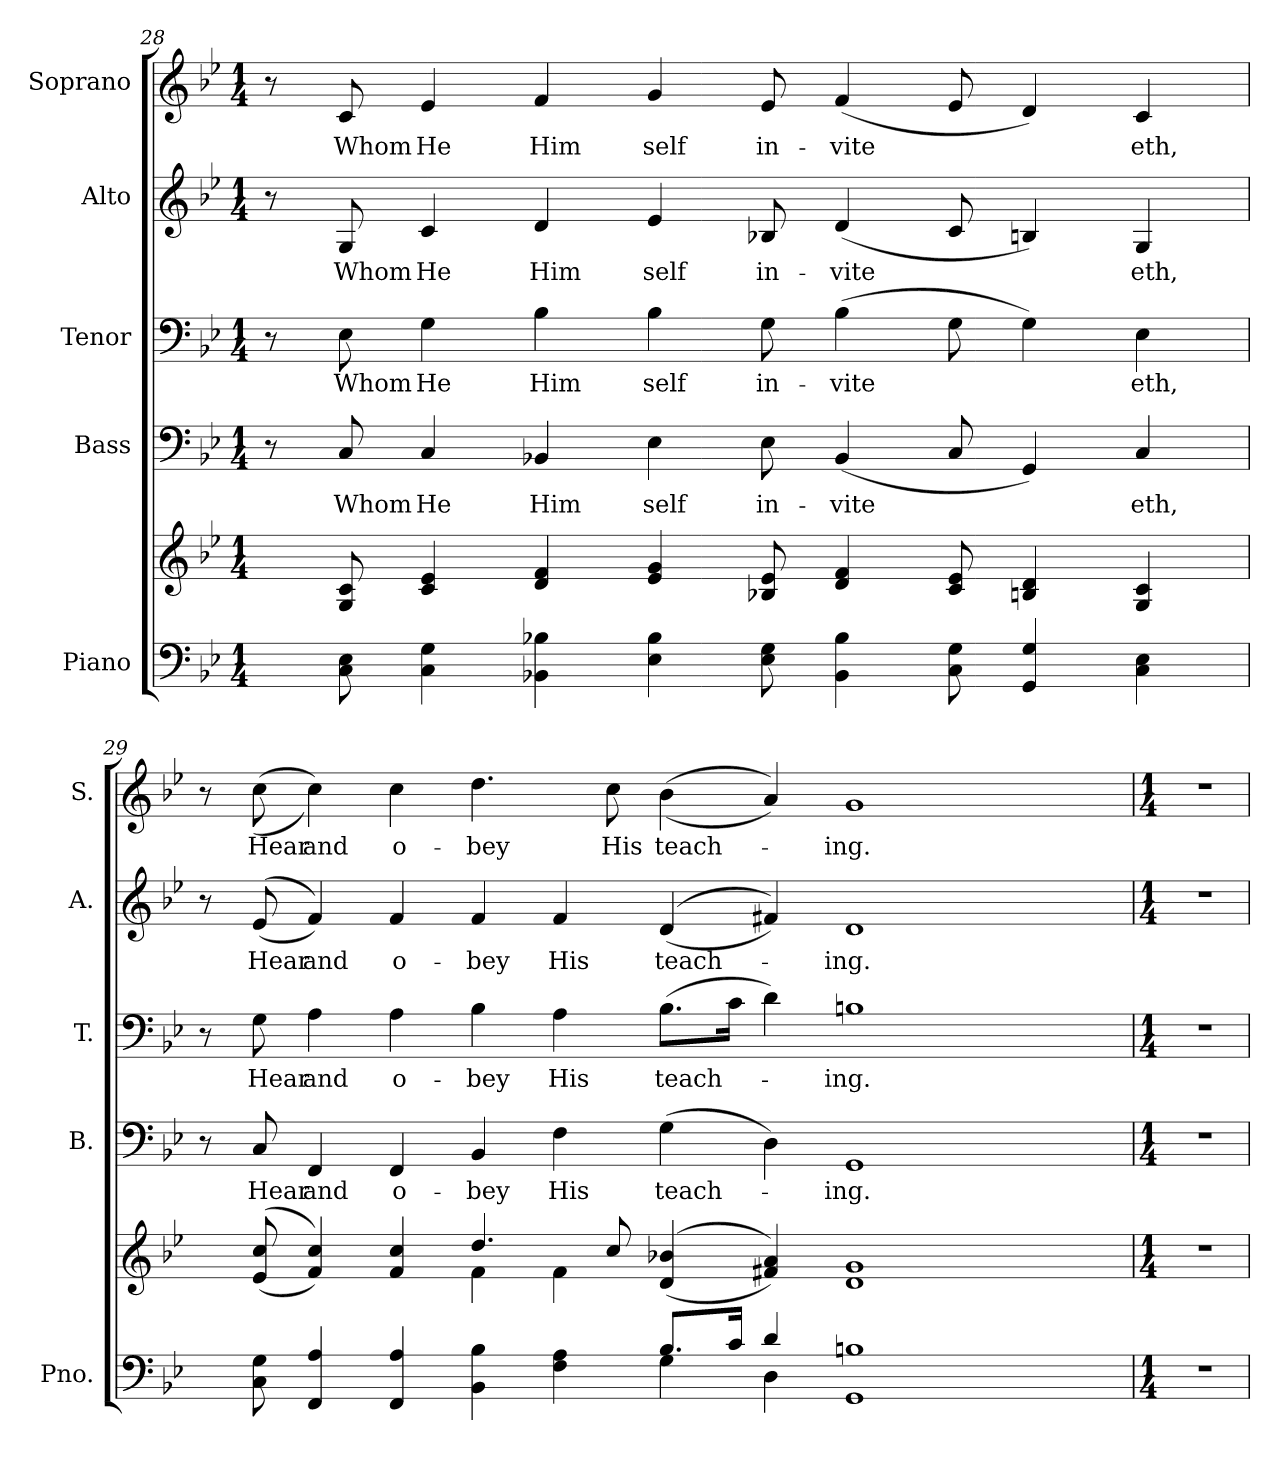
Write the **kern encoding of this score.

**kern	**kern	**kern	**text	**kern	**text	**kern	**text	**kern	**text
*part5	*part5	*part4	*part4	*part3	*part3	*part2	*part2	*part1	*part1
*staff6	*staff5	*staff4	*staff4	*staff3	*staff3	*staff2	*staff2	*staff1	*staff1
*I"Piano	*	*I"Bass	*	*I"Tenor	*	*I"Alto	*	*I"Soprano	*
*I'Pno.	*	*I'B.	*	*I'T.	*	*I'A.	*	*I'S.	*
!!LO:PB:g=z
*clefF4	*clefG2	*clefF4	*	*clefF4	*	*clefG2	*	*clefG2	*
*k[b-e-]	*k[b-e-]	*k[b-e-]	*	*k[b-e-]	*	*k[b-e-]	*	*k[b-e-]	*
*B-:	*B-:	*B-:	*	*B-:	*	*B-:	*	*B-:	*
*M1/4	*M1/4	*M1/4	*	*M1/4	*	*M1/4	*	*M1/4	*
=28	=28	=28	=28	=28	=28	=28	=28	=28	=28
8ryy	8ryy	8r	.	8r	.	8r	.	8r	.
!	!	!	!LO:LY:b:color=#000000	!	!	!	!	!	!
!	!	!	!	!	!LO:LY:b:color=#000000	!	!	!	!
!	!	!	!	!	!	!	!LO:LY:b:color=#000000	!	!
!	!	!	!	!	!	!	!	!	!LO:LY:b:color=#000000
8Ci\ 8E-i	8Gi/ 8ci	8Ci/	Whom	8E-i\	Whom	8Gi/	Whom	8ci/	Whom
!	!	!	!LO:LY:b:color=#000000	!	!	!	!	!	!
!	!	!	!	!	!LO:LY:b:color=#000000	!	!	!	!
!	!	!	!	!	!	!	!LO:LY:b:color=#000000	!	!
!	!	!	!	!	!	!	!	!	!LO:LY:b:color=#000000
4Ci\ 4Gi	4ci/ 4e-i	4Ci/	He	4Gi\	He	4ci/	He	4e-i/	He
!	!	!	!LO:LY:b:color=#000000	!	!	!	!	!	!
!	!	!	!	!	!LO:LY:b:color=#000000	!	!	!	!
!	!	!	!	!	!	!	!LO:LY:b:color=#000000	!	!
!	!	!	!	!	!	!	!	!	!LO:LY:b:color=#000000
4BB-Xi\ 4B-Xi	4di/ 4fi	4BB-Xi/	Him	4B-i\	Him	4di/	Him	4fi/	Him
!	!	!	!LO:LY:b:color=#000000	!	!	!	!	!	!
!	!	!	!	!	!LO:LY:b:color=#000000	!	!	!	!
!	!	!	!	!	!	!	!LO:LY:b:color=#000000	!	!
!	!	!	!	!	!	!	!	!	!LO:LY:b:color=#000000
4E-i\ 4B-i	4e-i/ 4gi	4E-i\	self	4B-i\	self	4e-i/	self	4gi/	self
!	!	!	!LO:LY:b:color=#000000	!	!	!	!	!	!
!	!	!	!	!	!LO:LY:b:color=#000000	!	!	!	!
!	!	!	!	!	!	!	!LO:LY:b:color=#000000	!	!
!	!	!	!	!	!	!	!	!	!LO:LY:b:color=#000000
8E-i\ 8Gi	8B-Xi/ 8e-i	8E-i\	in-	8Gi\	in-	8B-Xi/	in-	8e-i/	in-
!	!	!	!LO:LY:b:color=#000000	!	!	!	!	!	!
!	!	!	!	!	!LO:LY:b:color=#000000	!	!	!	!
!	!	!	!	!	!	!	!LO:LY:b:color=#000000	!	!
!	!	!	!	!	!	!	!	!	!LO:LY:b:color=#000000
4BB-i\ 4B-i	4di/ 4fi	(4BB-i/	-vite	(4B-i\	-vite	(4di/	-vite	(4fi/	-vite
8Ci\ 8Gi	8ci/ 8e-i	8Ci/	.	8Gi\	.	8ci/	.	8e-i/	.
4GGi/ 4Gi	4Bni/ 4di	4GGi/)	.	4Gi\)	.	4Bni/)	.	4di/)	.
!	!	!	!LO:LY:b:color=#000000	!	!	!	!	!	!
!	!	!	!	!	!LO:LY:b:color=#000000	!	!	!	!
!	!	!	!	!	!	!	!LO:LY:b:color=#000000	!	!
!	!	!	!	!	!	!	!	!	!LO:LY:b:color=#000000
4Ci\ 4E-i	4Gi/ 4ci	4Ci/	eth,	4E-i\	eth,	4Gi/	eth,	4ci/	eth,
!!LO:PB:g=z
=29	=29	=29	=29	=29	=29	=29	=29	=29	=29
*^	*^	*	*	*	*	*	*	*	*
8ryy	1ryy	8ryy	2ryy	8r	.	8r	.	8r	.	8r	.
!	!	!	!	!	!LO:LY:b:color=#000000	!	!	!	!	!	!
!	!	!	!	!	!	!	!LO:LY:b:color=#000000	!	!	!	!
!	!	!	!	!	!	!	!	!	!LO:LY:b:color=#000000	!	!
!	!	!	!	!	!	!	!	!	!	!	!LO:LY:b:color=#000000
8Ci\ 8Gi	.	((8e-i/ 8cci	.	8Ci/	Hear	8Gi\	Hear	((8e-i/	Hear	((8cci\	Hear
!	!	!	!	!	!LO:LY:b:color=#000000	!	!	!	!	!	!
!	!	!	!	!	!	!	!LO:LY:b:color=#000000	!	!	!	!
!	!	!	!	!	!	!	!	!	!LO:LY:b:color=#000000	!	!
!	!	!	!	!	!	!	!	!	!	!	!LO:LY:b:color=#000000
4FFi/ 4Ai	.	4fi/ 4cci))	.	4FFi/	and	4Ai\	and	4fi/))	and	4cci\))	and
!	!	!	!	!	!LO:LY:b:color=#000000	!	!	!	!	!	!
!	!	!	!	!	!	!	!LO:LY:b:color=#000000	!	!	!	!
!	!	!	!	!	!	!	!	!	!LO:LY:b:color=#000000	!	!
!	!	!	!	!	!	!	!	!	!	!	!LO:LY:b:color=#000000
4FFi/ 4Ai	.	4fi/ 4cci	4ryy	4FFi/	o-	4Ai\	o-	4fi/	o-	4cci\	o-
!	!	!	!	!	!LO:LY:b:color=#000000	!	!	!	!	!	!
!	!	!	!	!	!	!	!LO:LY:b:color=#000000	!	!	!	!
!	!	!	!	!	!	!	!	!	!LO:LY:b:color=#000000	!	!
!	!	!	!	!	!	!	!	!	!	!	!LO:LY:b:color=#000000
4BB-i\ 4B-i	.	4.ddi/	4fi\	4BB-i/	-bey	4B-i\	-bey	4fi/	-bey	4.ddi\	-bey
!	!	!	!	!	!LO:LY:b:color=#000000	!	!	!	!	!	!
!	!	!	!	!	!	!	!LO:LY:b:color=#000000	!	!	!	!
!	!	!	!	!	!	!	!	!	!LO:LY:b:color=#000000	!	!
4Fi\ 4Ai	4ryy	.	4fi\	4Fi\	His	4Ai\	His	4fi/	His	.	.
!	!	!	!	!	!	!	!	!	!	!	!LO:LY:b:color=#000000
.	.	8cci/	.	.	.	.	.	.	.	8cci\	His
!	!	!	!	!	!LO:LY:b:color=#000000	!	!	!	!	!	!
!	!	!	!	!	!	!	!LO:LY:b:color=#000000	!	!	!	!
!	!	!	!	!	!	!	!	!	!LO:LY:b:color=#000000	!	!
!	!	!	!	!	!	!	!	!	!	!	!LO:LY:b:color=#000000
8.B-i/L	4Gi\	((4di/ 4b-Xi	4ryy	(4Gi\	teach-	(8.B-i\L	teach-	((4di/	teach-	((4b-i\	teach-
16ci/Jk	.	.	.	.	.	16ci\Jk	.	.	.	.	.
4di/	4Di\	4f#Xi/ 4ai))	2ryy	4Di\)	.	4di\)	.	4f#Xi/))	.	4ai/))	.
!	!	!	!	!	!LO:LY:b:color=#000000	!	!	!	!	!	!
!	!	!	!	!	!	!	!LO:LY:b:color=#000000	!	!	!	!
!	!	!	!	!	!	!	!	!	!LO:LY:b:color=#000000	!	!
!	!	!	!	!	!	!	!	!	!	!	!LO:LY:b:color=#000000
1GGi 1Bni	4ryy	1di 1gi	.	1GGi	-ing.	1Bni	-ing.	1di	-ing.	1gi	-ing.
.	2ryy	.	2ryy	.	.	.	.	.	.	.	.
.	4ryy	.	4ryy	.	.	.	.	.	.	.	.
*v	*v	*	*	*	*	*	*	*	*	*	*
*	*v	*v	*	*	*	*	*	*	*	*
!!LO:PB:g=z
=30	=30	=30	=30	=30	=30	=30	=30	=30	=30
*M1/4	*M1/4	*M1/4	*	*M1/4	*	*M1/4	*	*M1/4	*
*^	*^	*	*	*	*	*	*	*	*
!LO:N:vis=1	!	!LO:N:vis=1	!	!LO:N:vis=1	!	!LO:N:vis=1	!	!LO:N:vis=1	!	!LO:N:vis=1	!
*v	*v	*	*	*	*	*	*	*	*	*	*
*	*v	*v	*	*	*	*	*	*	*	*
4r	4r	4r	.	4r	.	4r	.	4r	.
=	=	=	=	=	=	=	=	=	=
*-	*-	*-	*-	*-	*-	*-	*-	*-	*-
